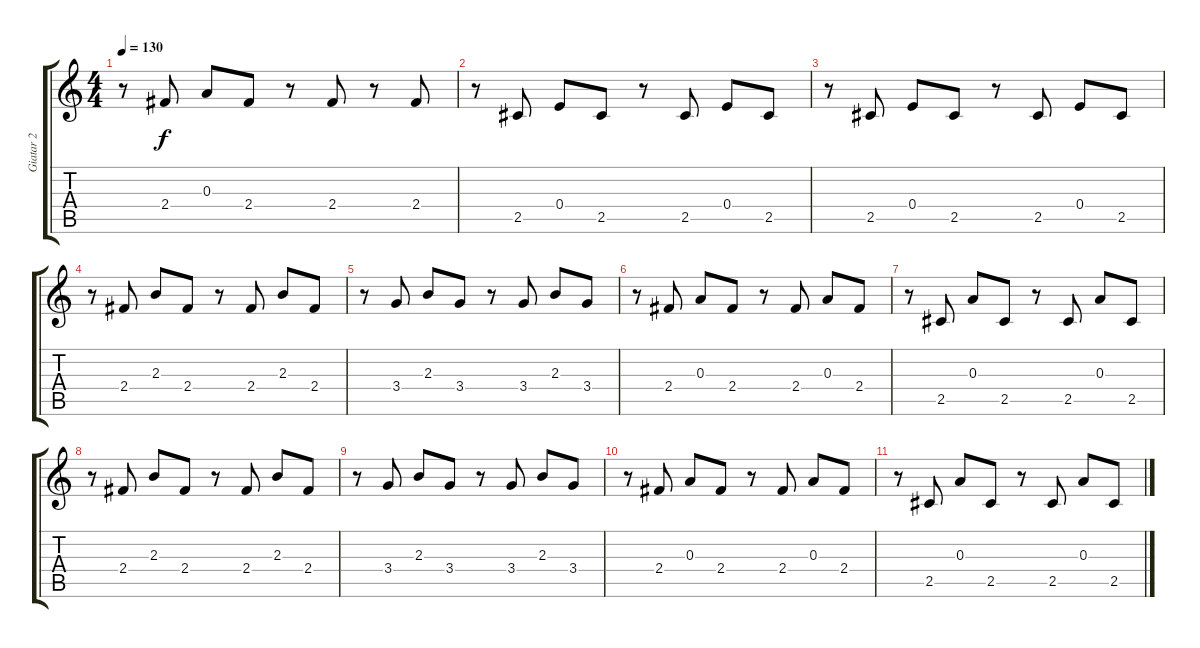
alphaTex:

\track ("Giatar 2" "Giatar 2") {instrument acousticguitarsteel}
\staff {score tabs}
\tuning (Gb4 Db4 A3 E3 B2 Gb2) {hide}
\ts (4 4)
\tempo 130
\clef g2
\ks c
r.8{dy f} 2.4.8 0.3.8 2.4.8 r.8 2.4.8 r.8 2.4.8 |
r.8 2.5.8 0.4.8 2.5.8 r.8 2.5.8 0.4.8 2.5.8 |
r.8 2.5.8 0.4.8 2.5.8 r.8 2.5.8 0.4.8 2.5.8 |
r.8 2.4.8 2.3.8 2.4.8 r.8 2.4.8 2.3.8 2.4.8 |
r.8 3.4.8 2.3.8 3.4.8 r.8 3.4.8 2.3.8 3.4.8 |
r.8 2.4.8 0.3.8 2.4.8 r.8 2.4.8 0.3.8 2.4.8 |
r.8 2.5.8 0.3.8 2.5.8 r.8 2.5.8 0.3.8 2.5.8 |
r.8 2.4.8 2.3.8 2.4.8 r.8 2.4.8 2.3.8 2.4.8 |
r.8 3.4.8 2.3.8 3.4.8 r.8 3.4.8 2.3.8 3.4.8 |
r.8 2.4.8 0.3.8 2.4.8 r.8 2.4.8 0.3.8 2.4.8 |
r.8 2.5.8 0.3.8 2.5.8 r.8 2.5.8 0.3.8 2.5.8
